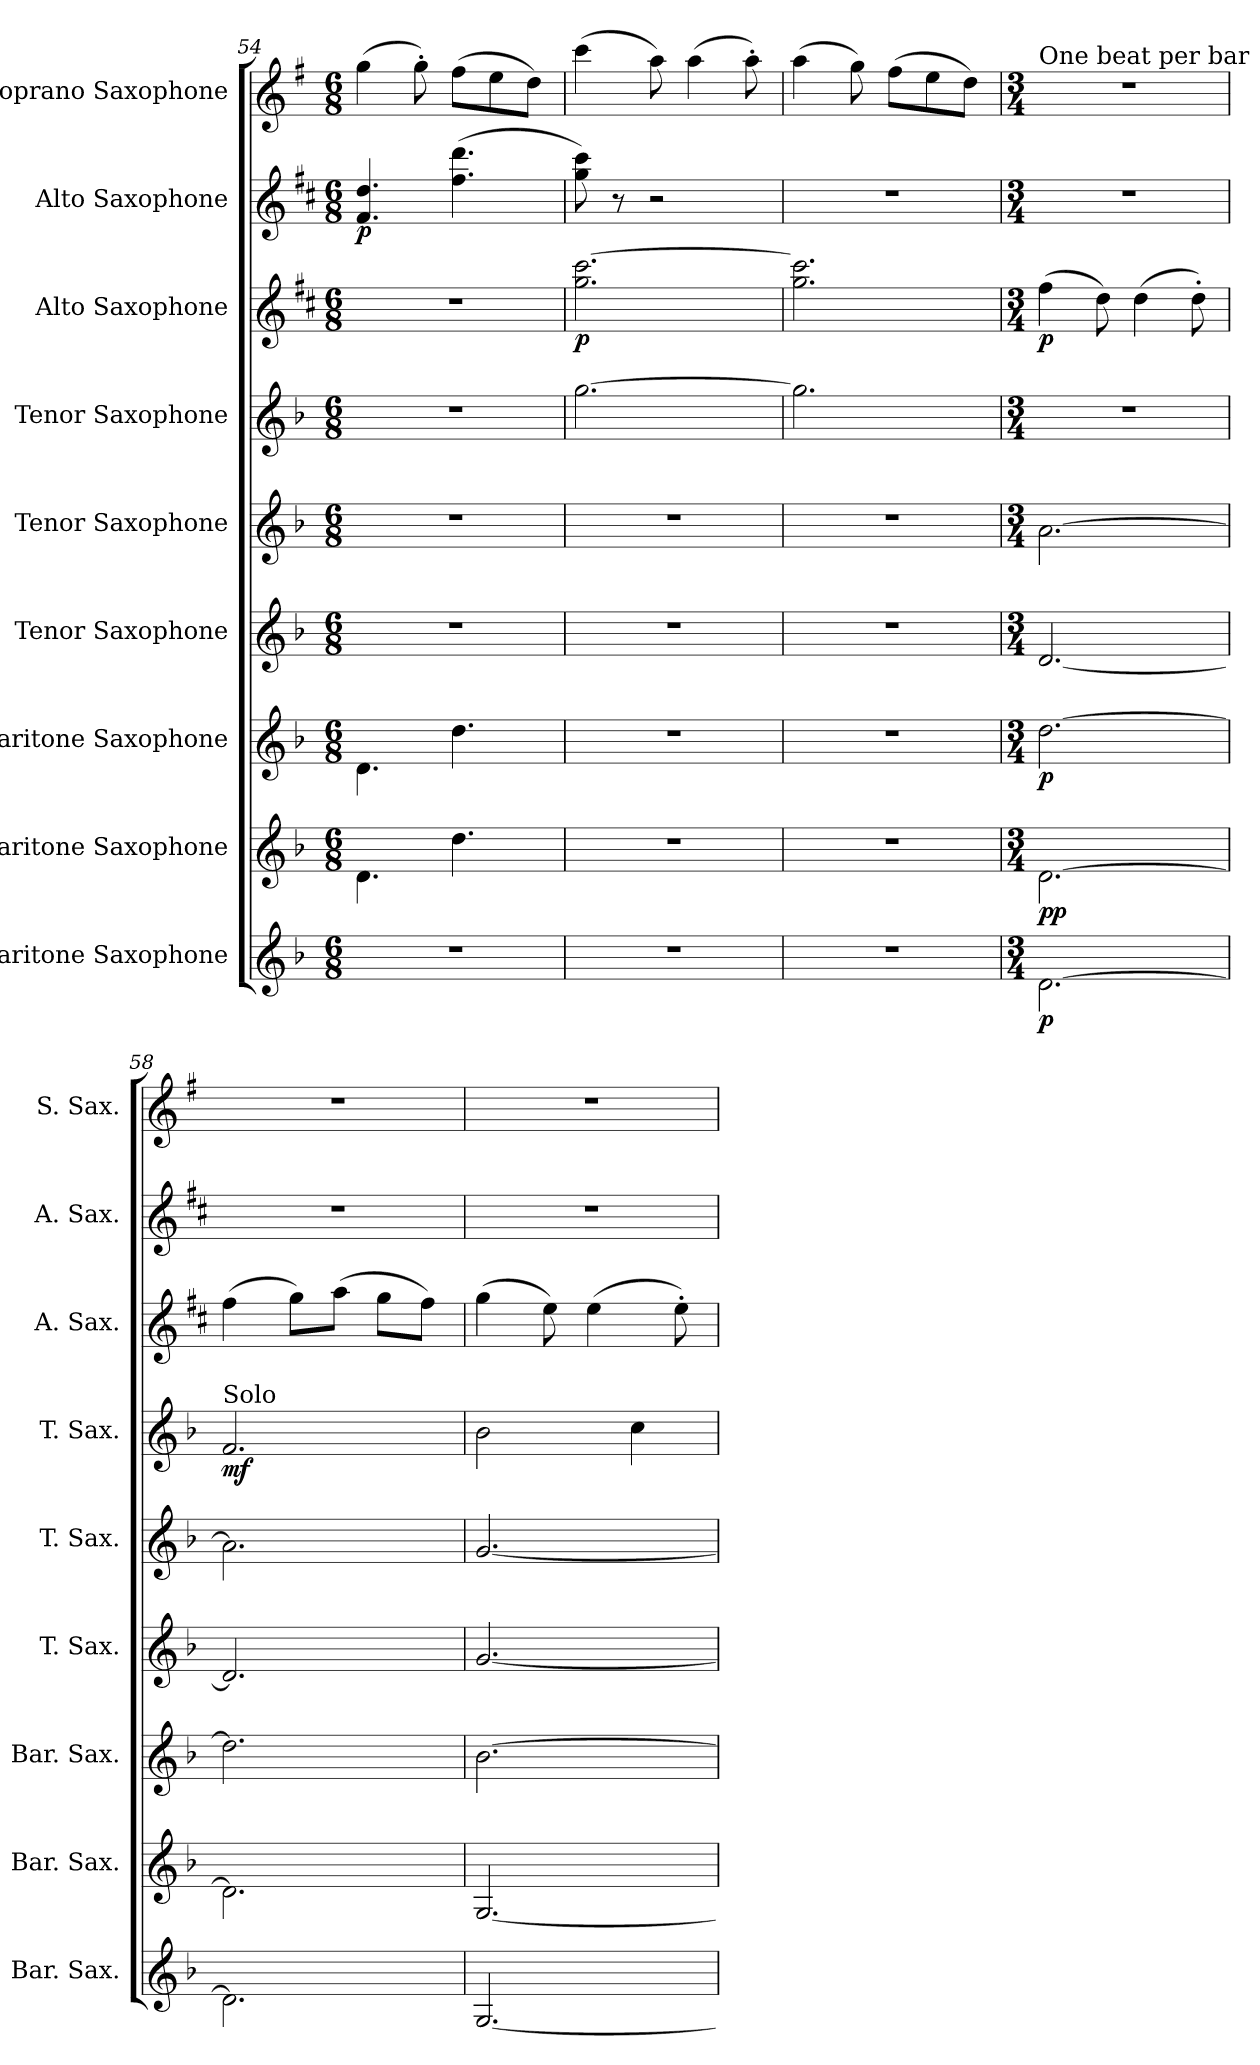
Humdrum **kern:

**kern	**dynam	**kern	**dynam	**kern	**dynam	**kern	**kern	**kern	**dynam	**kern	**dynam	**kern	**dynam	**kern
*part9	*part9	*part8	*part8	*part7	*part7	*part6	*part5	*part4	*part4	*part3	*part3	*part2	*part2	*part1
*staff9	*staff9	*staff8	*staff8	*staff7	*staff7	*staff6	*staff5	*staff4	*staff4	*staff3	*staff3	*staff2	*staff2	*staff1
*I"Baritone Saxophone	*	*I"Baritone Saxophone	*	*I"Baritone Saxophone	*	*I"Tenor Saxophone	*I"Tenor Saxophone	*I"Tenor Saxophone	*	*I"Alto Saxophone	*	*I"Alto Saxophone	*	*I"Soprano Saxophone
*I'Bar. Sax.	*	*I'Bar. Sax.	*	*I'Bar. Sax.	*	*I'T. Sax.	*I'T. Sax.	*I'T. Sax.	*	*I'A. Sax.	*	*I'A. Sax.	*	*I'S. Sax.
*clefG2	*	*clefG2	*	*clefG2	*	*clefG2	*clefG2	*clefG2	*	*clefG2	*	*clefG2	*	*clefG2
*ITrd12c21	*	*ITrd12c21	*	*ITrd12c21	*	*ITrd8c14	*ITrd8c14	*ITrd8c14	*	*ITrd5c9	*	*ITrd5c9	*	*ITrd1c2
*k[b-]	*	*k[b-]	*	*k[b-]	*	*k[b-]	*k[b-]	*k[b-]	*	*k[b-]	*	*k[b-]	*	*k[b-]
*M6/8	*	*M6/8	*	*M6/8	*	*M6/8	*M6/8	*M6/8	*	*M6/8	*	*M6/8	*	*M6/8
=54	=54	=54	=54	=54	=54	=54	=54	=54	=54	=54	=54	=54	=54	=54
!	!	!	!	!	!	!	!	!	!	!	!	!	!LO:DY:b	!
2.r	.	4.D\	.	4.D\	.	2.r	2.r	2.r	.	2.r	.	4.A/ 4.f/	p	(4ff\
.	.	.	.	.	.	.	.	.	.	.	.	.	.	8ff'\)
.	.	4.d\	.	4.d\	.	.	.	.	.	.	.	(4.a\ 4.ff\	.	(8ee\L
.	.	.	.	.	.	.	.	.	.	.	.	.	.	8dd\
.	.	.	.	.	.	.	.	.	.	.	.	.	.	8cc\J)
=55	=55	=55	=55	=55	=55	=55	=55	=55	=55	=55	=55	=55	=55	=55
!	!	!	!	!	!	!	!	!	!	!	!LO:DY:b	!	!	!
2.r	.	2.r	.	2.r	.	2.r	2.r	[2.g\	.	2.b-\ [2.ee\	p	8b-\ 8ee\)	.	(4bb-\
.	.	.	.	.	.	.	.	.	.	.	.	8r	.	.
.	.	.	.	.	.	.	.	.	.	.	.	2r	.	8gg\)
.	.	.	.	.	.	.	.	.	.	.	.	.	.	(4gg\
.	.	.	.	.	.	.	.	.	.	.	.	.	.	8gg'\)
!!LO:PB:g=z
=56	=56	=56	=56	=56	=56	=56	=56	=56	=56	=56	=56	=56	=56	=56
2.r	.	2.r	.	2.r	.	2.r	2.r	2.g\]	.	2.b-\ 2.ee\]	.	2.r	.	(4gg\
.	.	.	.	.	.	.	.	.	.	.	.	.	.	8ff\)
.	.	.	.	.	.	.	.	.	.	.	.	.	.	(8ee\L
.	.	.	.	.	.	.	.	.	.	.	.	.	.	8dd\
.	.	.	.	.	.	.	.	.	.	.	.	.	.	8cc\J)
=57	=57	=57	=57	=57	=57	=57	=57	=57	=57	=57	=57	=57	=57	=57
*M3/4	*	*M3/4	*	*M3/4	*	*M3/4	*M3/4	*M3/4	*	*M3/4	*	*M3/4	*	*M3/4
!	!	!	!	!	!	!	!	!	!	!	!	!	!	!LO:TX:a:t=One beat per bar
!	!LO:DY:b	!	!LO:DY:b	!	!	!	!	!	!	!	!	!	!	!
!	!	!	!LO:DY:n=1:b	!	!LO:DY:b	!	!	!	!	!	!LO:DY:b	!	!	!
[2.D\	p	[2.D\	p p	[2.d\	p	[2.D/	[2.A\	2.r	.	(4a\	p	2.r	.	2.r
.	.	.	.	.	.	.	.	.	.	8f\)	.	.	.	.
.	.	.	.	.	.	.	.	.	.	(4f\	.	.	.	.
.	.	.	.	.	.	.	.	.	.	8f'\)	.	.	.	.
=58	=58	=58	=58	=58	=58	=58	=58	=58	=58	=58	=58	=58	=58	=58
!	!	!	!	!	!	!	!	!LO:TX:a:t=Solo	!	!	!	!	!	!
!	!	!	!	!	!	!	!	!	!LO:DY:b	!	!	!	!	!
2.D\]	.	2.D\]	.	2.d\]	.	2.D/]	2.A\]	2.F/	mf	(4a\	.	2.r	.	2.r
.	.	.	.	.	.	.	.	.	.	8b-\L)	.	.	.	.
.	.	.	.	.	.	.	.	.	.	(8cc\J	.	.	.	.
.	.	.	.	.	.	.	.	.	.	8b-\L	.	.	.	.
.	.	.	.	.	.	.	.	.	.	8a\J)	.	.	.	.
=59	=59	=59	=59	=59	=59	=59	=59	=59	=59	=59	=59	=59	=59	=59
[2.GG/	.	[2.GG/	.	[2.B-\	.	[2.G/	[2.G/	2B-\	.	(4b-\	.	2.r	.	2.r
.	.	.	.	.	.	.	.	.	.	8g\)	.	.	.	.
.	.	.	.	.	.	.	.	.	.	(4g\	.	.	.	.
.	.	.	.	.	.	.	.	4c\	.	.	.	.	.	.
.	.	.	.	.	.	.	.	.	.	8g'\)	.	.	.	.
=	=	=	=	=	=	=	=	=	=	=	=	=	=	=
*-	*-	*-	*-	*-	*-	*-	*-	*-	*-	*-	*-	*-	*-	*-
